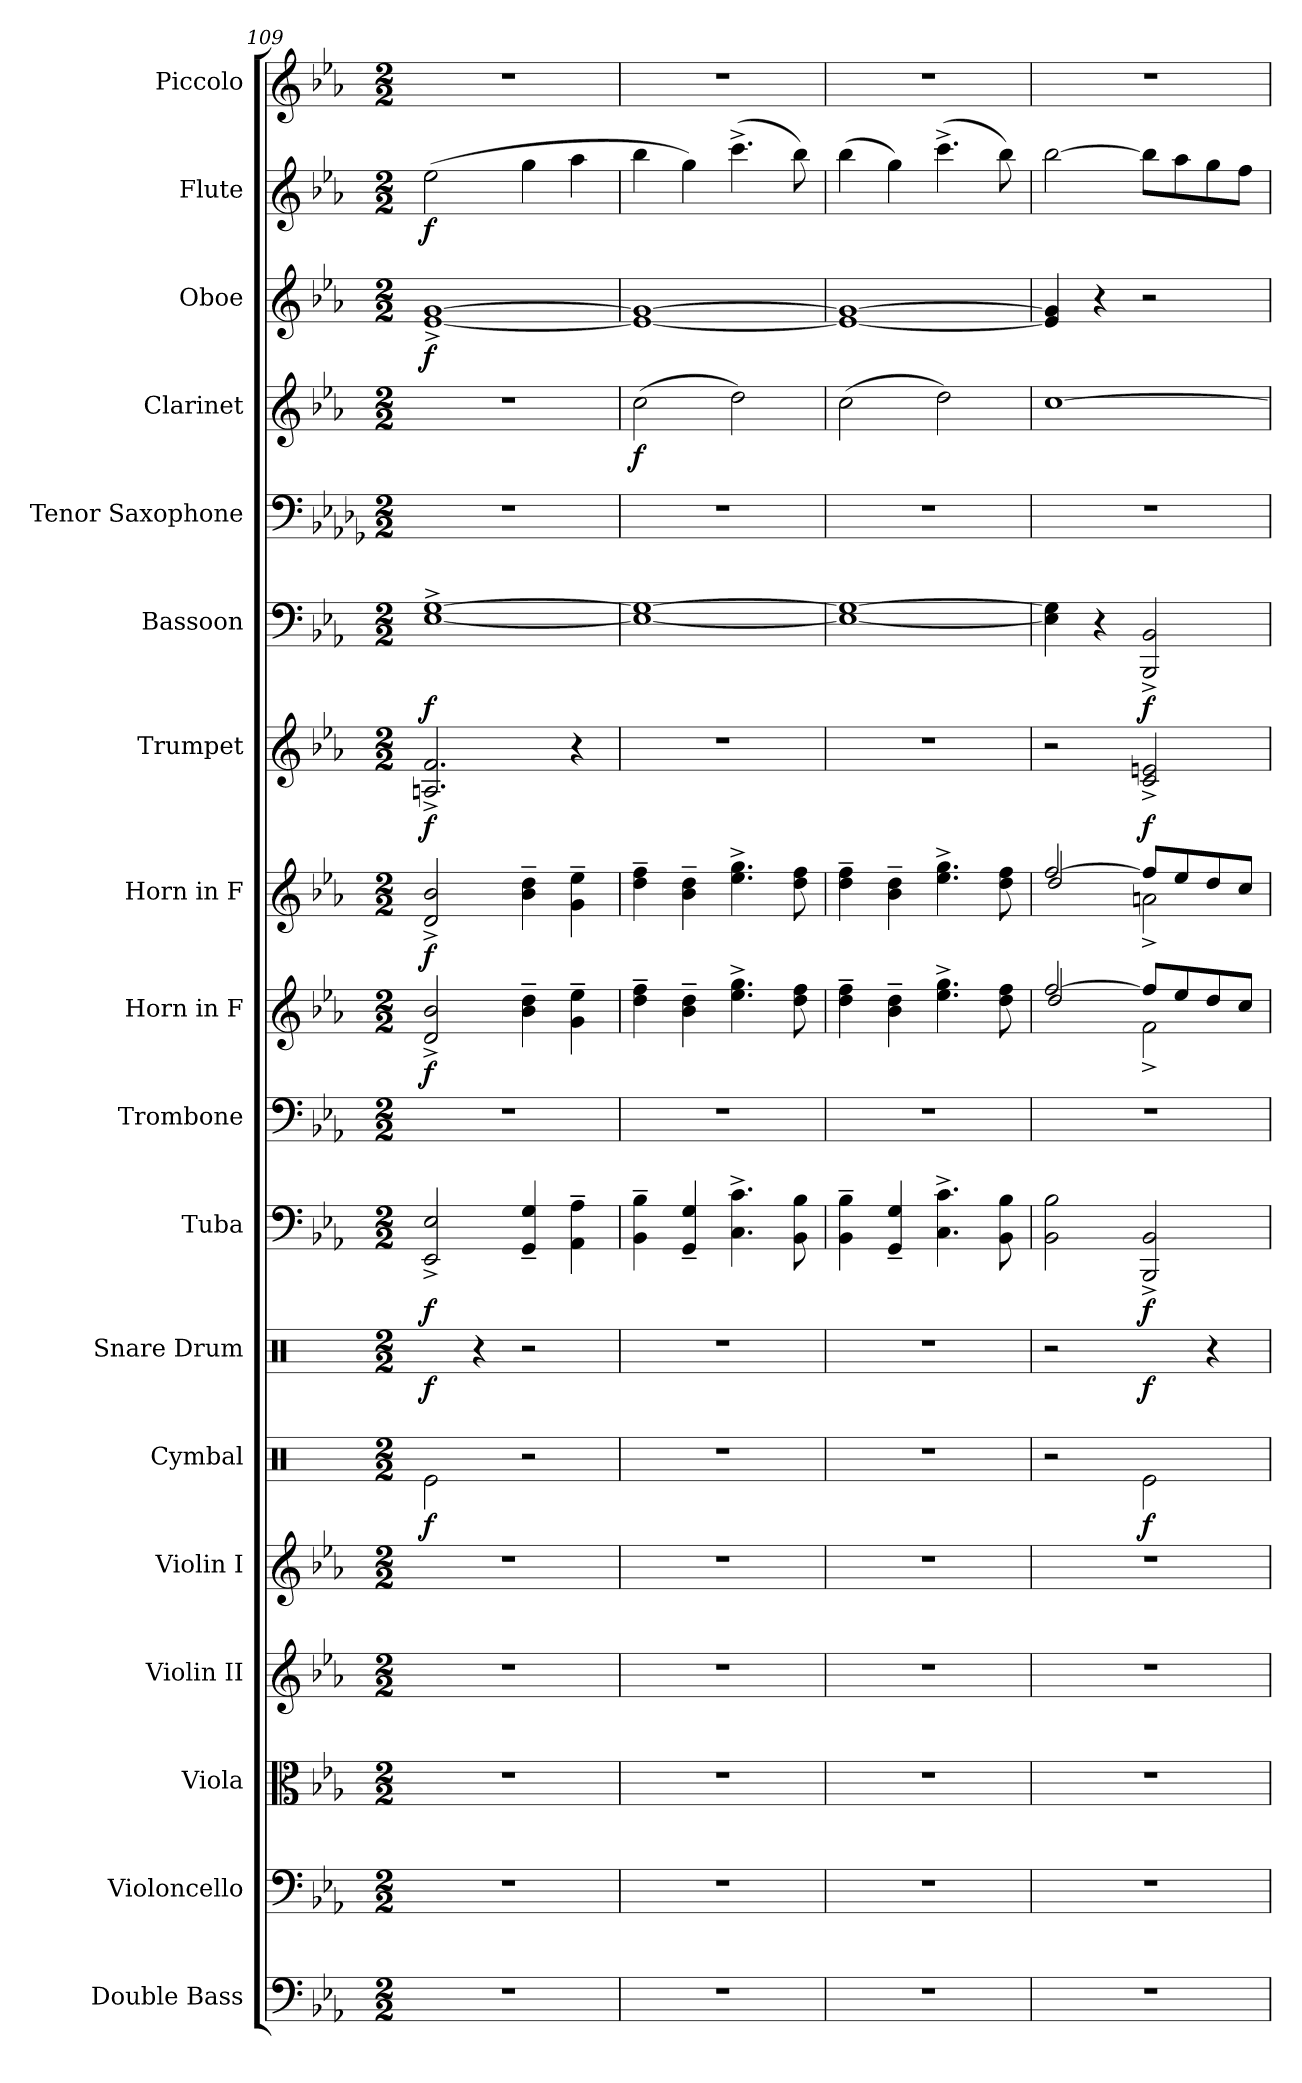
**kern	**kern	**kern	**kern	**kern	**kern	**dynam	**kern	**dynam	**kern	**dynam	**kern	**kern	**dynam	**kern	**dynam	**kern	**dynam	**kern	**dynam	**kern	**kern	**dynam	**kern	**dynam	**kern	**dynam	**kern
*part18	*part17	*part16	*part15	*part14	*part13	*part13	*part12	*part12	*part11	*part11	*part10	*part9	*part9	*part8	*part8	*part7	*part7	*part6	*part6	*part5	*part4	*part4	*part3	*part3	*part2	*part2	*part1
*staff18	*staff17	*staff16	*staff15	*staff14	*staff13	*staff13	*staff12	*staff12	*staff11	*staff11	*staff10	*staff9	*staff9	*staff8	*staff8	*staff7	*staff7	*staff6	*staff6	*staff5	*staff4	*staff4	*staff3	*staff3	*staff2	*staff2	*staff1
*I"Double Bass	*I"Violoncello	*I"Viola	*I"Violin II	*I"Violin I	*I"Cymbal	*	*I"Snare Drum	*	*I"Tuba	*	*I"Trombone	*I"Horn in F	*	*I"Horn in F	*	*I"Trumpet	*	*I"Bassoon	*	*I"Tenor Saxophone	*I"Clarinet	*	*I"Oboe	*	*I"Flute	*	*I"Piccolo
*I'Bass.	*I'Vc.	*I'Vla.	*I'Vln. II	*I'Vln. I	*I'Cym.	*	*I'S.D.	*	*I'Tba.	*	*I'Tbn.	*	*	*	*	*I'Tpt.	*	*I'Bsn.	*	*I'T. Sax.	*I'Cl.	*	*I'Ob.	*	*I'Fl.	*	*I'Picc.
!!LO:PB:g=z
*clefF4	*clefF4	*clefC3	*clefG2	*clefG2	*clefX	*	*clefX	*	*clefF4	*	*clefF4	*clefG2	*	*clefG2	*	*clefG2	*	*clefF4	*	*clefF4	*clefG2	*	*clefG2	*	*clefG2	*	*clefG2
*ITrd7c12	*	*	*	*	*	*	*	*	*	*	*	*ITrd4c7	*	*ITrd4c7	*	*ITrd1c2	*	*	*	*ITrd8c14	*ITrd1c2	*	*	*	*	*	*ITrd-7c-12
*k[b-e-a-]	*k[b-e-a-]	*k[b-e-a-]	*k[b-e-a-]	*k[b-e-a-]	*k[]	*	*k[]	*	*k[b-e-a-]	*	*k[b-e-a-]	*k[b-e-a-d-]	*	*k[b-e-a-d-]	*	*k[b-e-a-d-g-]	*	*k[b-e-a-]	*	*k[b-e-a-d-g-]	*k[b-e-a-d-g-]	*	*k[b-e-a-]	*	*k[b-e-a-]	*	*k[b-e-a-]
*M2/2	*M2/2	*M2/2	*M2/2	*M2/2	*M2/2	*	*M2/2	*	*M2/2	*	*M2/2	*M2/2	*	*M2/2	*	*M2/2	*	*M2/2	*	*M2/2	*M2/2	*	*M2/2	*	*M2/2	*	*M2/2
*MM168	*MM168	*MM168	*MM168	*MM168	*MM168	*	*MM168	*	*MM168	*	*MM168	*MM168	*	*MM168	*	*MM168	*	*MM168	*	*MM168	*MM168	*	*MM168	*	*MM168	*	*MM168
=109	=109	=109	=109	=109	=109	=109	=109	=109	=109	=109	=109	=109	=109	=109	=109	=109	=109	=109	=109	=109	=109	=109	=109	=109	=109	=109	=109
!	!	!	!	!	!	!LO:DY:b	!	!LO:DY:b	!	!LO:DY:b	!	!	!LO:DY:b	!	!LO:DY:b	!	!LO:DY:b	!	!LO:DY:b	!	!	!	!	!LO:DY:b	!	!LO:DY:b	!
1r	1r	1r	1r	1r	2Re\	f	4R/	f	2EE-/^ 2E-/^	f	1r	2G/^ 2e-/^	f	2G/^ 2e-/^	f	2.Gn/^ 2.e-/^	f	[1E-^ [1G^	f	1r	1r	.	[1e-^ [1g^	f	(>2ee-\	f	1r
.	.	.	.	.	.	.	4r	.	.	.	.	.	.	.	.	.	.	.	.	.	.	.	.	.	.	.	.
.	.	.	.	.	2r	.	2r	.	4GG/~ 4G/~	.	.	4e-\~ 4g\~	.	4e-\~ 4g\~	.	.	.	.	.	.	.	.	.	.	4gg\	.	.
.	.	.	.	.	.	.	.	.	4AA-\~ 4A-\~	.	.	4c\~ 4a-\~	.	4c\~ 4a-\~	.	4r	.	.	.	.	.	.	.	.	4aa-\	.	.
=110	=110	=110	=110	=110	=110	=110	=110	=110	=110	=110	=110	=110	=110	=110	=110	=110	=110	=110	=110	=110	=110	=110	=110	=110	=110	=110	=110
!	!	!	!	!	!	!	!	!	!	!	!	!	!	!	!	!	!	!	!	!	!	!LO:DY:b	!	!	!	!	!
1r	1r	1r	1r	1r	1r	.	1r	.	4BB-\~ 4B-\~	.	1r	4g\~ 4b-\~	.	4g\~ 4b-\~	.	1r	.	1E-_ 1G_	.	1r	(>2b-\	f	1e-_ 1g_	.	4bb-\	.	1r
.	.	.	.	.	.	.	.	.	4GG/~ 4G/~	.	.	4e-\~ 4g\~	.	4e-\~ 4g\~	.	.	.	.	.	.	.	.	.	.	4gg\)	.	.
.	.	.	.	.	.	.	.	.	4.C\^ 4.c\^	.	.	4.a-\^ 4.cc\^	.	4.a-\^ 4.cc\^	.	.	.	.	.	.	2cc\)	.	.	.	(>4.ccc^\	.	.
.	.	.	.	.	.	.	.	.	8BB-\ 8B-\	.	.	8g\ 8b-\	.	8g\ 8b-\	.	.	.	.	.	.	.	.	.	.	8bb-\)	.	.
=111	=111	=111	=111	=111	=111	=111	=111	=111	=111	=111	=111	=111	=111	=111	=111	=111	=111	=111	=111	=111	=111	=111	=111	=111	=111	=111	=111
1r	1r	1r	1r	1r	1r	.	1r	.	4BB-\~ 4B-\~	.	1r	4g\~ 4b-\~	.	4g\~ 4b-\~	.	1r	.	1E-_ 1G_	.	1r	(>2b-\	.	1e-_ 1g_	.	(>4bb-\	.	1r
.	.	.	.	.	.	.	.	.	4GG/~ 4G/~	.	.	4e-\~ 4g\~	.	4e-\~ 4g\~	.	.	.	.	.	.	.	.	.	.	4gg\)	.	.
.	.	.	.	.	.	.	.	.	4.C\^ 4.c\^	.	.	4.a-\^ 4.cc\^	.	4.a-\^ 4.cc\^	.	.	.	.	.	.	2cc\)	.	.	.	(>4.ccc^\	.	.
.	.	.	.	.	.	.	.	.	8BB-\ 8B-\	.	.	8g\ 8b-\	.	8g\ 8b-\	.	.	.	.	.	.	.	.	.	.	8bb-\)	.	.
=112	=112	=112	=112	=112	=112	=112	=112	=112	=112	=112	=112	=112	=112	=112	=112	=112	=112	=112	=112	=112	=112	=112	=112	=112	=112	=112	=112
*	*	*	*	*	*	*	*	*	*	*	*	*^	*	*^	*	*	*	*	*	*	*	*	*	*	*	*	*
1r	1r	1r	1r	1r	2r	.	2r	.	2BB-\ 2B-\	.	1r	[2b-/	2g/	.	[2b-/	2g/	.	2r	.	4E-\] 4G\]	.	1r	[1b-	.	4e-/] 4g/]	.	[2bb-\	.	1r
.	.	.	.	.	.	.	.	.	.	.	.	.	.	.	.	.	.	.	.	4r	.	.	.	.	4r	.	.	.	.
!	!	!	!	!	!	!LO:DY:b	!	!LO:DY:b	!	!LO:DY:b	!	!	!	!	!	!	!	!	!LO:DY:b	!	!LO:DY:b	!	!	!	!	!	!	!	!
.	.	.	.	.	2Re\	f	4R/	f	2BBB-/^ 2BB-/^	f	.	8b-/L]	2B-^\	.	8b-/L]	2dn^\	.	2B-/^ 2dn/^	f	2BBB-/^ 2BB-/^	f	.	.	.	2r	.	8bb-\L]	.	.
.	.	.	.	.	.	.	.	.	.	.	.	8a-/	.	.	8a-/	.	.	.	.	.	.	.	.	.	.	.	8aa-\	.	.
.	.	.	.	.	.	.	4r	.	.	.	.	8g/	.	.	8g/	.	.	.	.	.	.	.	.	.	.	.	8gg\	.	.
.	.	.	.	.	.	.	.	.	.	.	.	8f/J	.	.	8f/J	.	.	.	.	.	.	.	.	.	.	.	8ff\J	.	.
*	*	*	*	*	*	*	*	*	*	*	*	*v	*v	*	*	*	*	*	*	*	*	*	*	*	*	*	*	*	*
*	*	*	*	*	*	*	*	*	*	*	*	*	*	*v	*v	*	*	*	*	*	*	*	*	*	*	*	*	*
=	=	=	=	=	=	=	=	=	=	=	=	=	=	=	=	=	=	=	=	=	=	=	=	=	=	=	=
*-	*-	*-	*-	*-	*-	*-	*-	*-	*-	*-	*-	*-	*-	*-	*-	*-	*-	*-	*-	*-	*-	*-	*-	*-	*-	*-	*-
